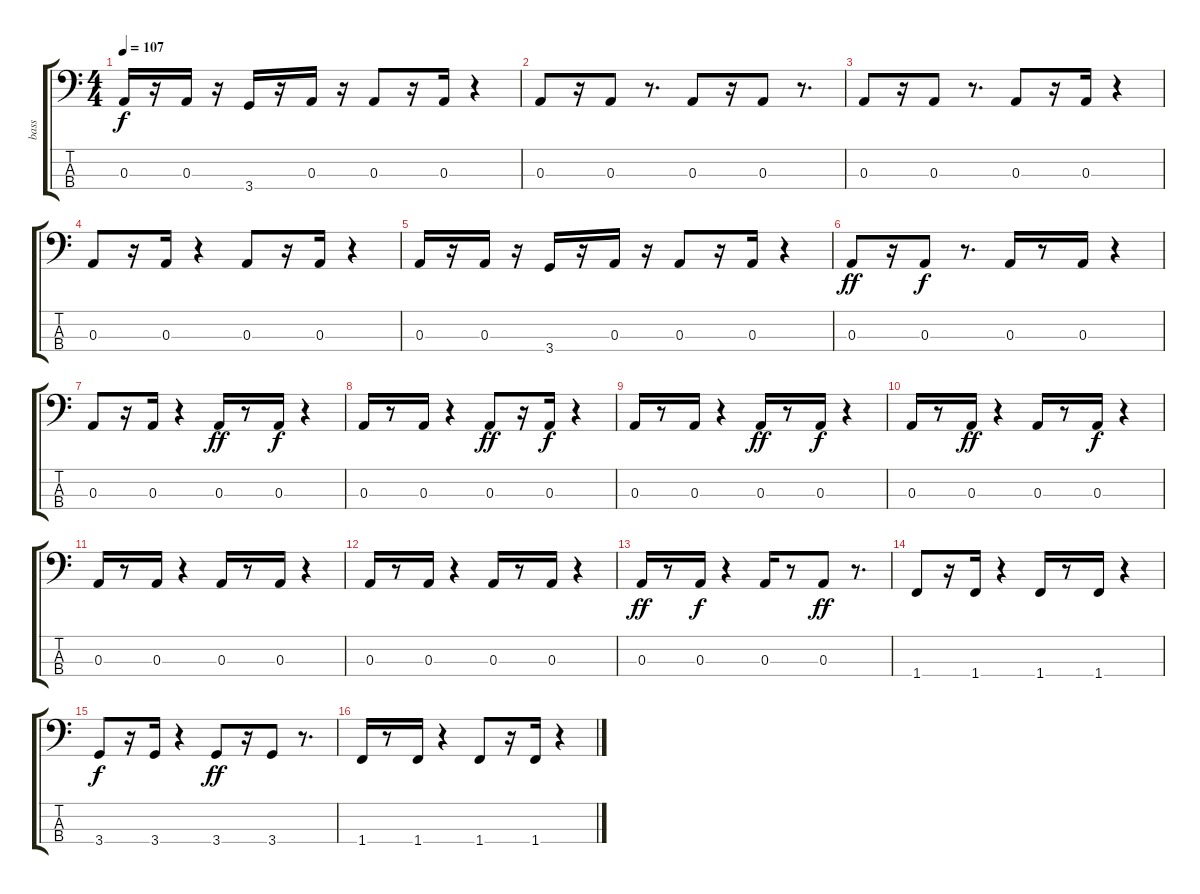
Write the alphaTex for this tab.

\track ("bass                " "bass      ") {instrument fretlessbass}
\staff {score tabs}
\tuning (G2 D2 A1 E1) {hide}
\ts (4 4)
\tempo 107
\clef f4
\ks c
0.3.16{dy f} r.16 0.3.16 r.16 3.4.16 r.16 0.3.16 r.16 0.3.8 r.16 0.3.16 r.4 |
0.3.8 r.16 0.3.8 r.8{d} 0.3.8 r.16 0.3.8 r.8{d} |
0.3.8 r.16 0.3.8 r.8{d} 0.3.8 r.16 0.3.16 r.4 |
0.3.8 r.16 0.3.16 r.4 0.3.8 r.16 0.3.16 r.4 |
0.3.16 r.16 0.3.16 r.16 3.4.16 r.16 0.3.16 r.16 0.3.8 r.16 0.3.16 r.4 |
0.3.8{dy ff} r.16 0.3.8{dy f} r.8{d} 0.3.16 r.8 0.3.16 r.4 |
0.3.8 r.16 0.3.16 r.4 0.3.16{dy ff} r.8 0.3.16{dy f} r.4 |
0.3.16 r.8 0.3.16 r.4 0.3.8{dy ff} r.16 0.3.16{dy f} r.4 |
0.3.16 r.8 0.3.16 r.4 0.3.16{dy ff} r.8 0.3.16{dy f} r.4 |
0.3.16 r.8 0.3.16{dy ff} r.4 0.3.16 r.8 0.3.16{dy f} r.4 |
0.3.16 r.8 0.3.16 r.4 0.3.16 r.8 0.3.16 r.4 |
0.3.16 r.8 0.3.16 r.4 0.3.16 r.8 0.3.16 r.4 |
0.3.16{dy ff} r.8 0.3.16{dy f} r.4 0.3.16 r.8 0.3.8{dy ff} r.8{d} |
1.4.8 r.16 1.4.16 r.4 1.4.16 r.8 1.4.16 r.4 |
3.4.8{dy f} r.16 3.4.16 r.4 3.4.8{dy ff} r.16 3.4.8 r.8{d} |
1.4.16 r.8 1.4.16 r.4 1.4.8 r.16 1.4.16 r.4
